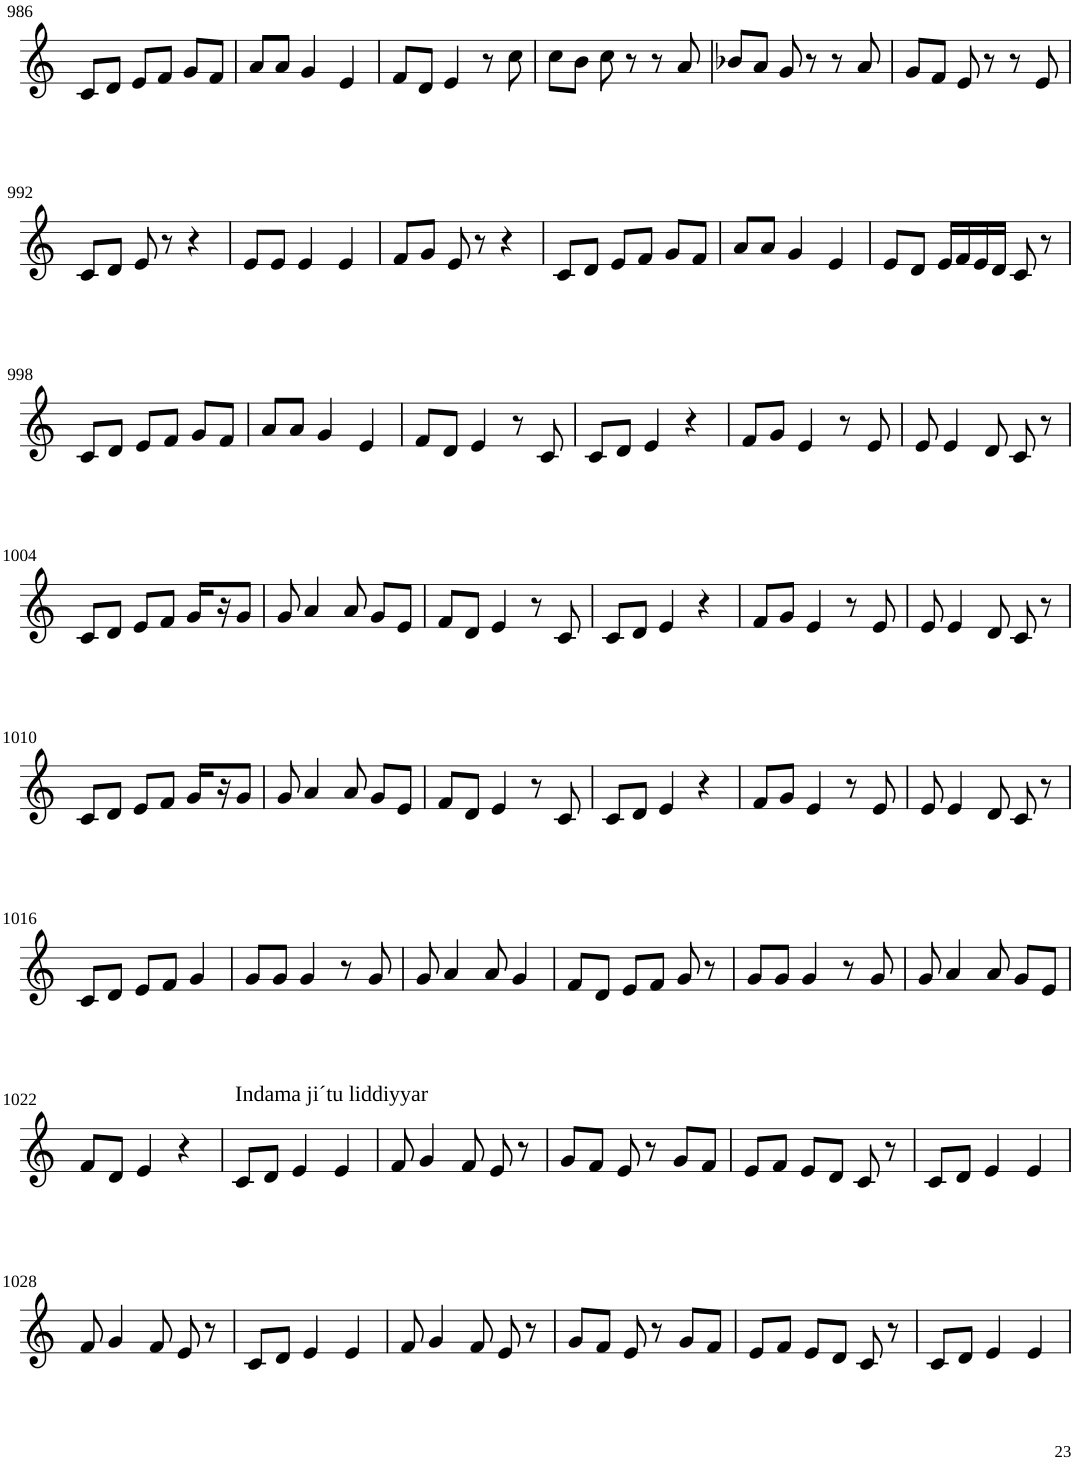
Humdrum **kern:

**kern
*part1
*staff1
*I"Violin
!!LO:PB:g=z
*clefG2
*k[]
*M3/4
=986
8c/L
8d/J
8e/L
8f/J
8g/L
8f/J
=987
8a/L
8a/J
4g/
4e/
=988
8f/L
8d/J
4e/
8r
8cc\
=989
8cc\L
8b\J
8cc\
8r
8r
8a/
=990
8b-X/L
8a/J
8g/
8r
8r
8a/
=991
8g/L
8f/J
8e/
8r
8r
8e/
!!LO:LB:g=z
=992
8c/L
8d/J
8e/
8r
4r
=993
8e/L
8e/J
4e/
4e/
=994
8f/L
8g/J
8e/
8r
4r
=995
8c/L
8d/J
8e/L
8f/J
8g/L
8f/J
=996
8a/L
8a/J
4g/
4e/
=997
8e/L
8d/J
16e/LL
16f/
16e/
16d/JJ
8c/
8r
!!LO:LB:g=z
=998
8c/L
8d/J
8e/L
8f/J
8g/L
8f/J
=999
8a/L
8a/J
4g/
4e/
=1000
8f/L
8d/J
4e/
8r
8c/
=1001
8c/L
8d/J
4e/
4r
=1002
8f/L
8g/J
4e/
8r
8e/
=1003
8e/
4e/
8d/
8c/
8r
!!LO:LB:g=z
=1004
8c/L
8d/J
8e/L
8f/J
16g/LL
16r
8g/J
=1005
8g/
4a/
8a/
8g/L
8e/J
=1006
8f/L
8d/J
4e/
8r
8c/
=1007
8c/L
8d/J
4e/
4r
=1008
8f/L
8g/J
4e/
8r
8e/
=1009
8e/
4e/
8d/
8c/
8r
!!LO:LB:g=z
=1010
8c/L
8d/J
8e/L
8f/J
16g/LL
16r
8g/J
=1011
8g/
4a/
8a/
8g/L
8e/J
=1012
8f/L
8d/J
4e/
8r
8c/
=1013
8c/L
8d/J
4e/
4r
=1014
8f/L
8g/J
4e/
8r
8e/
=1015
8e/
4e/
8d/
8c/
8r
!!LO:LB:g=z
=1016
8c/L
8d/J
8e/L
8f/J
4g/
=1017
8g/L
8g/J
4g/
8r
8g/
=1018
8g/
4a/
8a/
4g/
=1019
8f/L
8d/J
8e/L
8f/J
8g/
8r
=1020
8g/L
8g/J
4g/
8r
8g/
=1021
8g/
4a/
8a/
8g/L
8e/J
!!LO:LB:g=z
=1022
8f/L
8d/J
4e/
4r
=1023
!LO:TX:a:t=Indama ji´tu liddiyyar
8c/L
8d/J
4e/
4e/
=1024
8f/
4g/
8f/
8e/
8r
=1025
8g/L
8f/J
8e/
8r
8g/L
8f/J
=1026
8e/L
8f/J
8e/L
8d/J
8c/
8r
=1027
8c/L
8d/J
4e/
4e/
!!LO:LB:g=z
=1028
8f/
4g/
8f/
8e/
8r
=1029
8c/L
8d/J
4e/
4e/
=1030
8f/
4g/
8f/
8e/
8r
=1031
8g/L
8f/J
8e/
8r
8g/L
8f/J
=1032
8e/L
8f/J
8e/L
8d/J
8c/
8r
=1033
8c/L
8d/J
4e/
4e/
=
*-
